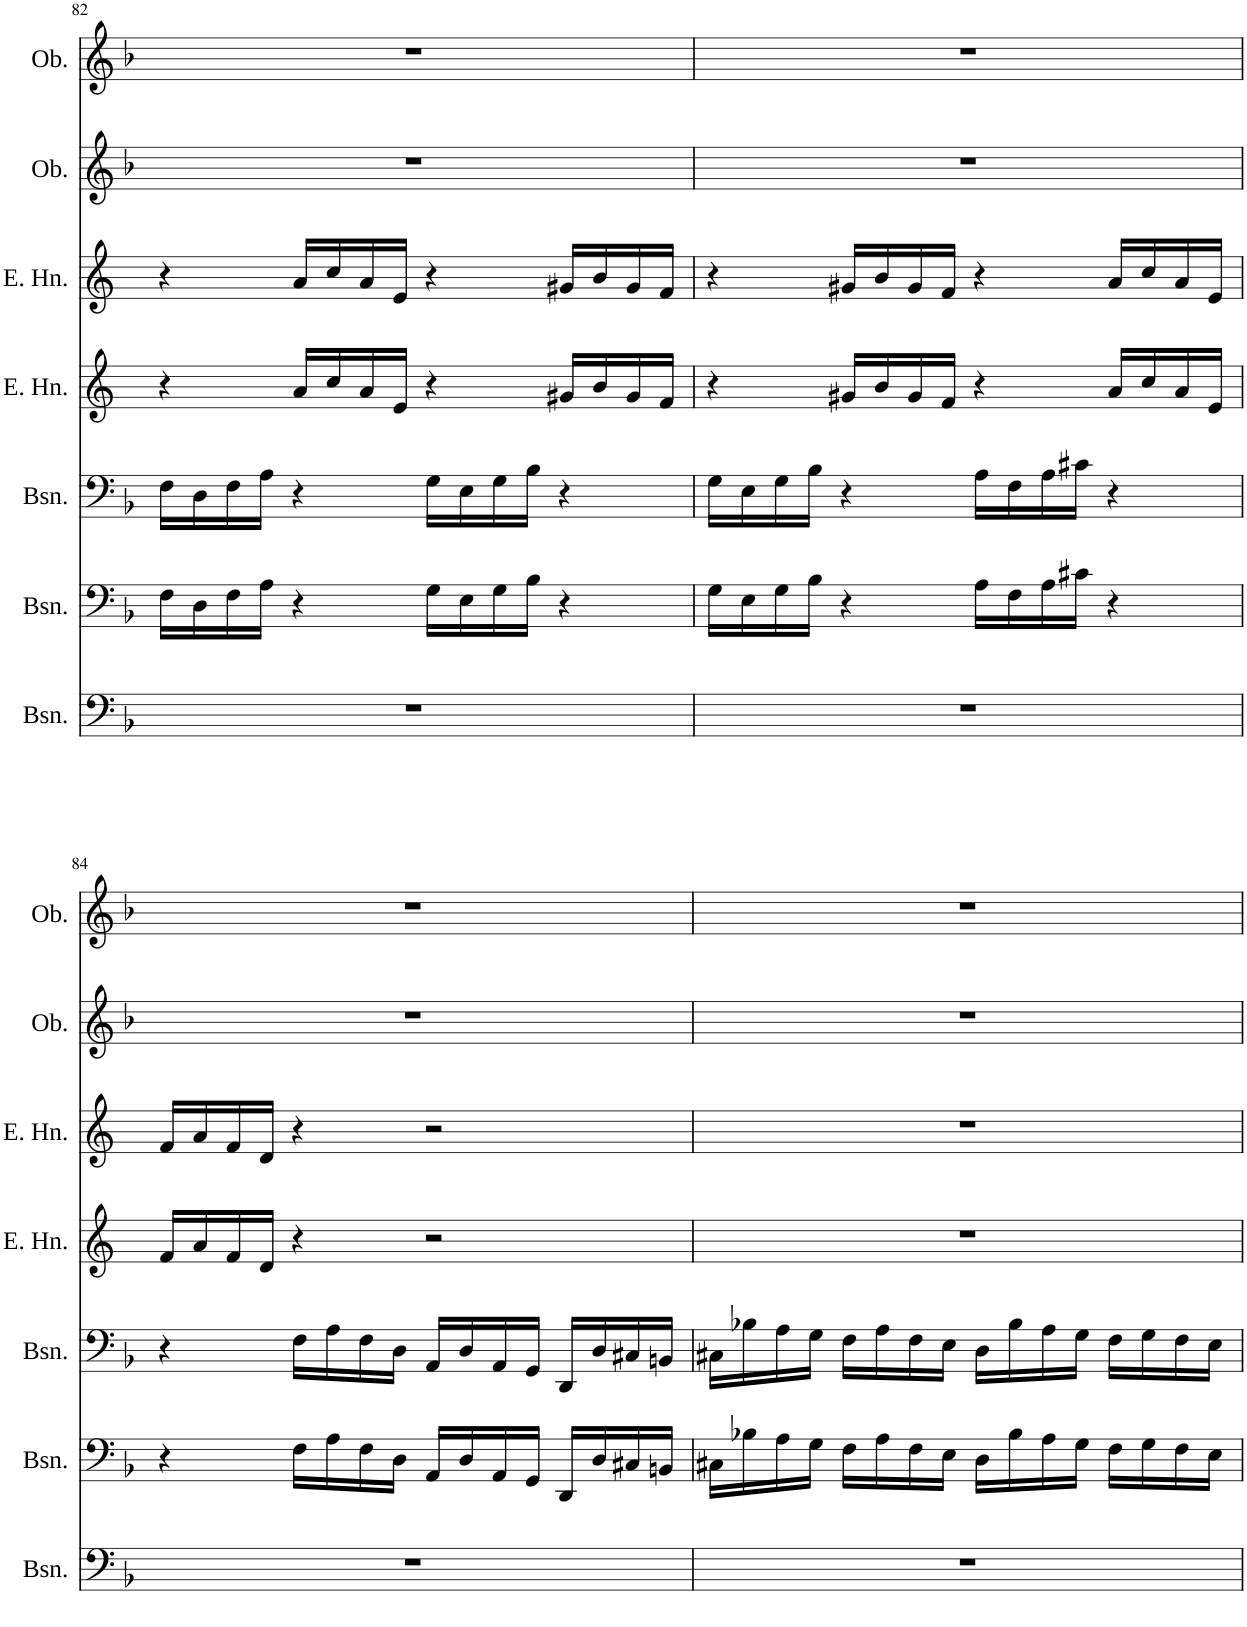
**kern	**kern	**kern	**kern	**kern	**kern	**kern
*part7	*part6	*part5	*part4	*part3	*part2	*part1
*staff7	*staff6	*staff5	*staff4	*staff3	*staff2	*staff1
*I"Bassoon	*I"Bassoon	*I"Bassoon	*I"English Horn	*I"English Horn	*I"Oboe	*I"Oboe
*I'Bsn.	*I'Bsn.	*I'Bsn.	*I'E. Hn.	*I'E. Hn.	*I'Ob.	*I'Ob.
!!LO:PB:g=z
*clefF4	*clefF4	*clefF4	*clefG2	*clefG2	*clefG2	*clefG2
*	*	*	*Trd4c7	*Trd4c7	*	*
*k[b-]	*k[b-]	*k[b-]	*k[]	*k[]	*k[b-]	*k[b-]
*M4/4	*M4/4	*M4/4	*M4/4	*M4/4	*M4/4	*M4/4
*met(c)	*met(c)	*met(c)	*met(c)	*met(c)	*met(c)	*met(c)
=82	=82	=82	=82	=82	=82	=82
1r	16F\LL	16F\LL	4r	4r	1r	1r
.	16D\	16D\	.	.	.	.
.	16F\	16F\	.	.	.	.
.	16A\JJ	16A\JJ	.	.	.	.
.	4r	4r	16a/LL	16a/LL	.	.
.	.	.	16cc/	16cc/	.	.
.	.	.	16a/	16a/	.	.
.	.	.	16e/JJ	16e/JJ	.	.
.	16G\LL	16G\LL	4r	4r	.	.
.	16E\	16E\	.	.	.	.
.	16G\	16G\	.	.	.	.
.	16B-\JJ	16B-\JJ	.	.	.	.
.	4r	4r	16g#X/LL	16g#X/LL	.	.
.	.	.	16b/	16b/	.	.
.	.	.	16g#/	16g#/	.	.
.	.	.	16f/JJ	16f/JJ	.	.
=83	=83	=83	=83	=83	=83	=83
1r	16G\LL	16G\LL	4r	4r	1r	1r
.	16E\	16E\	.	.	.	.
.	16G\	16G\	.	.	.	.
.	16B-\JJ	16B-\JJ	.	.	.	.
.	4r	4r	16g#X/LL	16g#X/LL	.	.
.	.	.	16b/	16b/	.	.
.	.	.	16g#/	16g#/	.	.
.	.	.	16f/JJ	16f/JJ	.	.
.	16A\LL	16A\LL	4r	4r	.	.
.	16F\	16F\	.	.	.	.
.	16A\	16A\	.	.	.	.
.	16c#X\JJ	16c#X\JJ	.	.	.	.
.	4r	4r	16a/LL	16a/LL	.	.
.	.	.	16cc/	16cc/	.	.
.	.	.	16a/	16a/	.	.
.	.	.	16e/JJ	16e/JJ	.	.
!!LO:LB:g=z
=84	=84	=84	=84	=84	=84	=84
1r	4r	4r	16f/LL	16f/LL	1r	1r
.	.	.	16a/	16a/	.	.
.	.	.	16f/	16f/	.	.
.	.	.	16d/JJ	16d/JJ	.	.
.	16F\LL	16F\LL	4r	4r	.	.
.	16A\	16A\	.	.	.	.
.	16F\	16F\	.	.	.	.
.	16D\JJ	16D\JJ	.	.	.	.
.	16AA/LL	16AA/LL	2r	2r	.	.
.	16D/	16D/	.	.	.	.
.	16AA/	16AA/	.	.	.	.
.	16GG/JJ	16GG/JJ	.	.	.	.
.	16DD/LL	16DD/LL	.	.	.	.
.	16D/	16D/	.	.	.	.
.	16C#X/	16C#X/	.	.	.	.
.	16BBn/JJ	16BBn/JJ	.	.	.	.
=85	=85	=85	=85	=85	=85	=85
1r	16C#X\LL	16C#X\LL	1r	1r	1r	1r
.	16B-X\	16B-X\	.	.	.	.
.	16A\	16A\	.	.	.	.
.	16G\JJ	16G\JJ	.	.	.	.
.	16F\LL	16F\LL	.	.	.	.
.	16A\	16A\	.	.	.	.
.	16F\	16F\	.	.	.	.
.	16E\JJ	16E\JJ	.	.	.	.
.	16D\LL	16D\LL	.	.	.	.
.	16B-\	16B-\	.	.	.	.
.	16A\	16A\	.	.	.	.
.	16G\JJ	16G\JJ	.	.	.	.
.	16F\LL	16F\LL	.	.	.	.
.	16G\	16G\	.	.	.	.
.	16F\	16F\	.	.	.	.
.	16E\JJ	16E\JJ	.	.	.	.
=	=	=	=	=	=	=
*-	*-	*-	*-	*-	*-	*-
